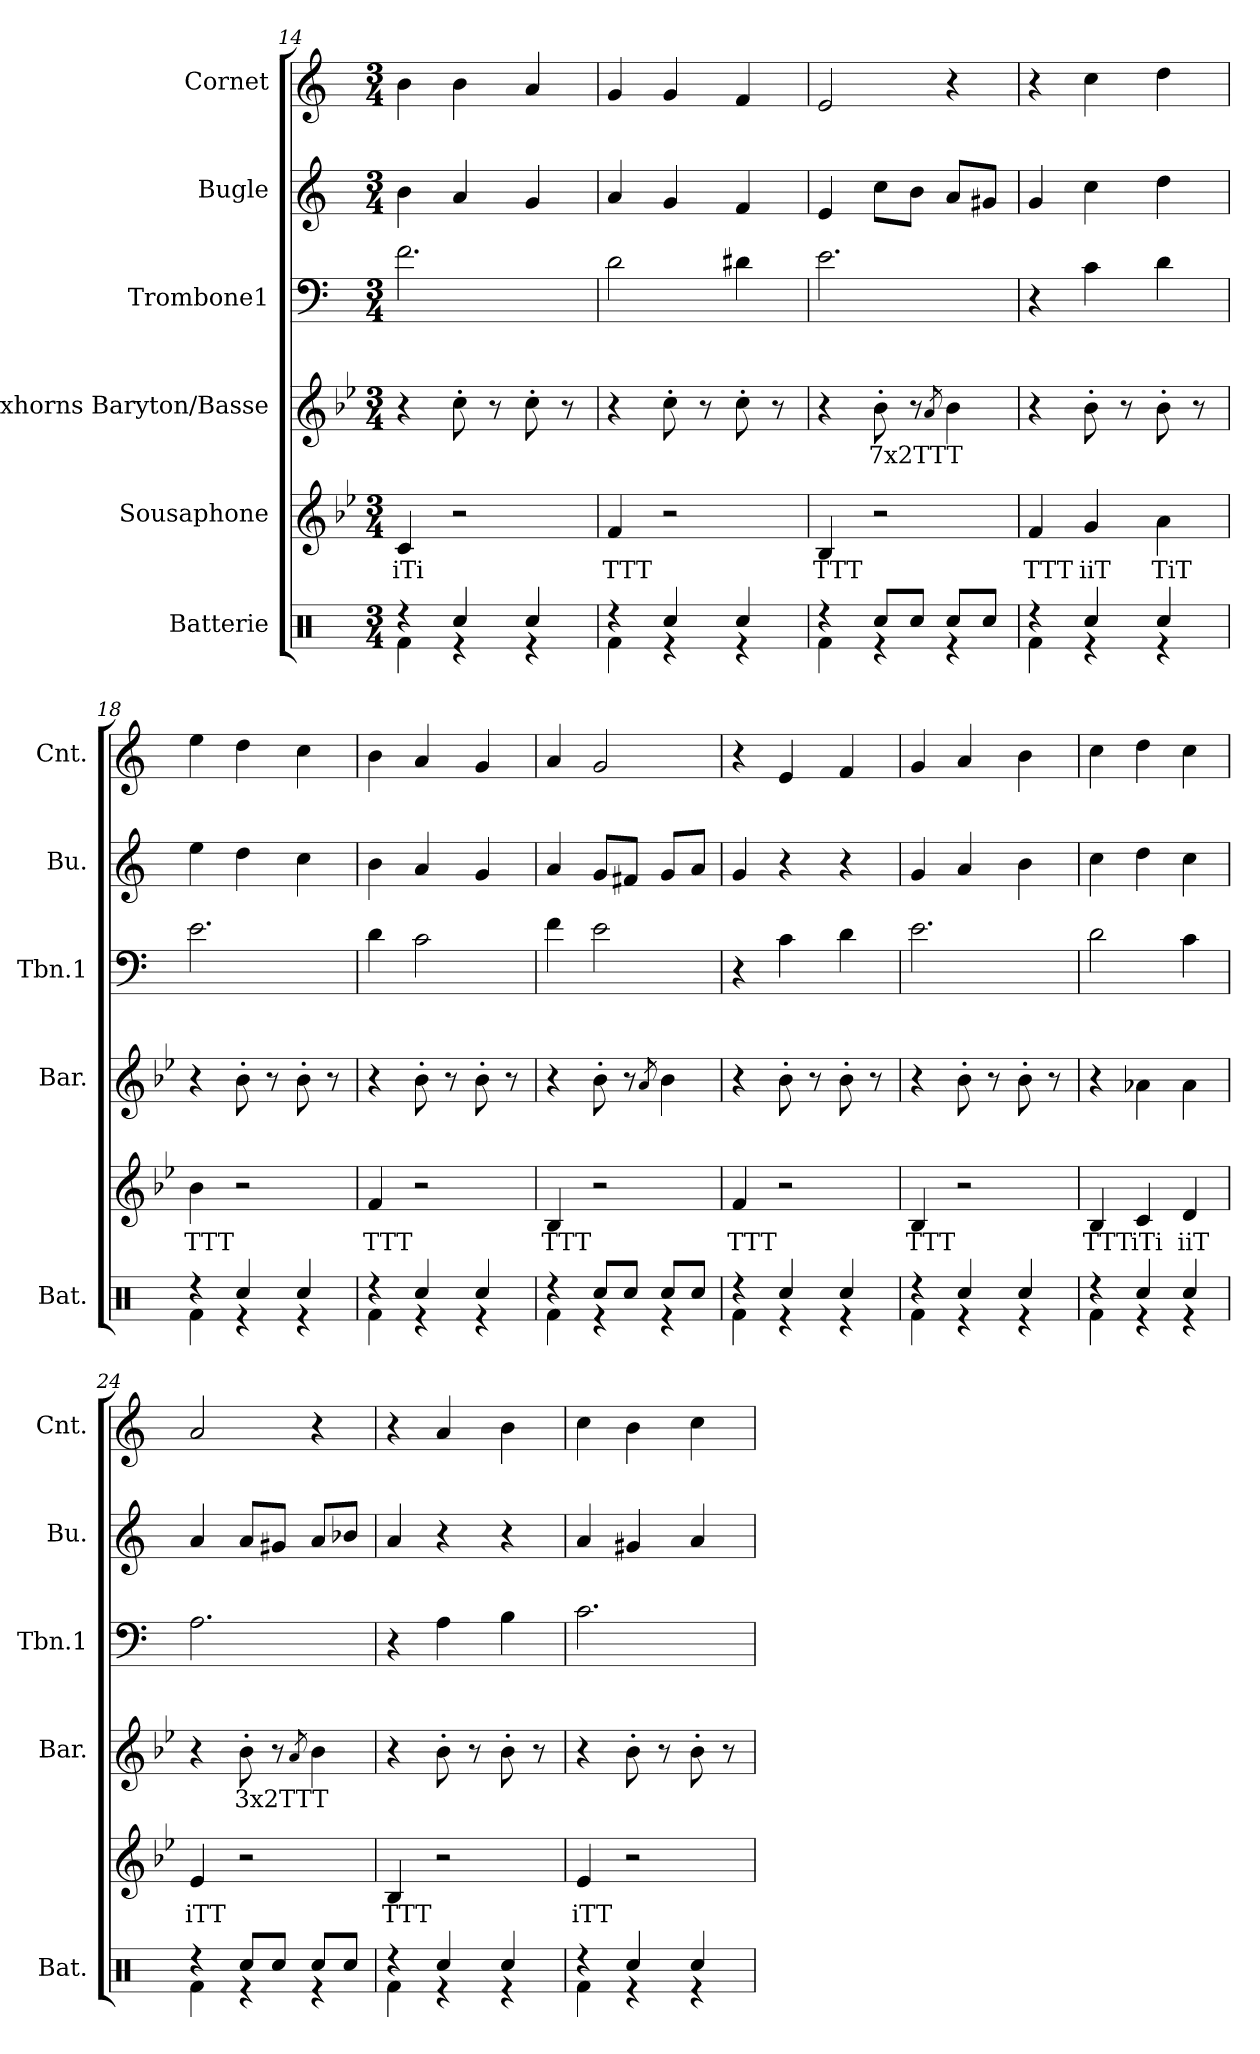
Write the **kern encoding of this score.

**kern	**kern	**text	**kern	**text	**kern	**kern	**kern
*part6	*part5	*part5	*part4	*part4	*part3	*part2	*part1
*staff6	*staff5	*staff5	*staff4	*staff4	*staff3	*staff2	*staff1
*I"Batterie	*I"Sousaphone	*	*I"Saxhorns Baryton/Basse	*	*I"Trombone1	*I"Bugle	*I"Cornet
*I'Bat.	*	*	*I'Bar.	*	*I'Tbn.1	*I'Bu.	*I'Cnt.
*clefX	*clefG2	*	*clefG2	*	*clefF4	*clefG2	*clefG2
*	*ITrd15c26	*	*ITrd8c14	*	*ITrd1c2	*ITrd1c2	*ITrd1c2
*k[]	*k[b-e-]	*	*k[b-e-]	*	*k[b-e-]	*k[b-e-]	*k[b-e-]
*M3/4	*M3/4	*	*M3/4	*	*M3/4	*M3/4	*M3/4
=14	=14	=14	=14	=14	=14	=14	=14
*^	*	*	*	*	*	*	*
!	!	!	!LO:LY:b	!	!	!	!	!
4r	4Rf\	4CC/	iTi	4r	.	2.e-\	4a\	4a\
4Rcc/	4r	2r	.	8c'\	.	.	4g/	4a\
.	.	.	.	8r	.	.	.	.
4Rcc/	4r	.	.	8c'\	.	.	4f/	4g/
.	.	.	.	8r	.	.	.	.
=15	=15	=15	=15	=15	=15	=15	=15	=15
!	!	!	!LO:LY:b	!	!	!	!	!
4r	4Rf\	4FF/	TTT	4r	.	2c\	4g/	4f/
4Rcc/	4r	2r	.	8c'\	.	.	4f/	4f/
.	.	.	.	8r	.	.	.	.
4Rcc/	4r	.	.	8c'\	.	4c#X\	4e-/	4e-/
.	.	.	.	8r	.	.	.	.
=16	=16	=16	=16	=16	=16	=16	=16	=16
!	!	!	!LO:LY:b	!	!	!	!	!
4r	4Rf\	4BBB-/	TTT	4r	.	2.d\	4d/	2d/
!	!	!	!	!	!LO:LY:b	!	!	!
8Rcc/L	4r	2r	.	8B-'\	7x2TTT	.	8b-\L	.
8Rcc/J	.	.	.	8r	.	.	8a\J	.
.	.	.	.	8qA/	.	.	.	.
8Rcc/L	4r	.	.	4B-\	.	.	8g/L	4r
8Rcc/J	.	.	.	.	.	.	8f#X/J	.
=17	=17	=17	=17	=17	=17	=17	=17	=17
!	!	!	!LO:LY:b	!	!	!	!	!
4r	4Rf\	4FF/	TTT	4r	.	4r	4f/	4r
!	!	!	!LO:LY:b	!	!	!	!	!
4Rcc/	4r	4GG/	iiT	8B-'\	.	4B-\	4b-\	4b-\
.	.	.	.	8r	.	.	.	.
!	!	!	!LO:LY:b	!	!	!	!	!
4Rcc/	4r	4AA\	TiT	8B-'\	.	4c\	4cc\	4cc\
.	.	.	.	8r	.	.	.	.
=18	=18	=18	=18	=18	=18	=18	=18	=18
!	!	!	!LO:LY:b	!	!	!	!	!
4r	4Rf\	4BB-\	TTT	4r	.	2.d\	4dd\	4dd\
4Rcc/	4r	2r	.	8B-'\	.	.	4cc\	4cc\
.	.	.	.	8r	.	.	.	.
4Rcc/	4r	.	.	8B-'\	.	.	4b-\	4b-\
.	.	.	.	8r	.	.	.	.
=19	=19	=19	=19	=19	=19	=19	=19	=19
!	!	!	!LO:LY:b	!	!	!	!	!
4r	4Rf\	4FF/	TTT	4r	.	4c\	4a\	4a\
4Rcc/	4r	2r	.	8B-'\	.	2B-\	4g/	4g/
.	.	.	.	8r	.	.	.	.
4Rcc/	4r	.	.	8B-'\	.	.	4f/	4f/
.	.	.	.	8r	.	.	.	.
!!LO:LB:g=z
=20	=20	=20	=20	=20	=20	=20	=20	=20
!	!	!	!LO:LY:b	!	!	!	!	!
4r	4Rf\	4BBB-/	TTT	4r	.	4e-\	4g/	4g/
8Rcc/L	4r	2r	.	8B-'\	.	2d\	8f/L	2f/
8Rcc/J	.	.	.	8r	.	.	8en/J	.
.	.	.	.	8qA/	.	.	.	.
8Rcc/L	4r	.	.	4B-\	.	.	8f/L	.
8Rcc/J	.	.	.	.	.	.	8g/J	.
=21	=21	=21	=21	=21	=21	=21	=21	=21
!	!	!	!LO:LY:b	!	!	!	!	!
4r	4Rf\	4FF/	TTT	4r	.	4r	4f/	4r
4Rcc/	4r	2r	.	8B-'\	.	4B-\	4r	4d/
.	.	.	.	8r	.	.	.	.
4Rcc/	4r	.	.	8B-'\	.	4c\	4r	4e-/
.	.	.	.	8r	.	.	.	.
=22	=22	=22	=22	=22	=22	=22	=22	=22
!	!	!	!LO:LY:b	!	!	!	!	!
4r	4Rf\	4BBB-/	TTT	4r	.	2.d\	4f/	4f/
4Rcc/	4r	2r	.	8B-'\	.	.	4g/	4g/
.	.	.	.	8r	.	.	.	.
4Rcc/	4r	.	.	8B-'\	.	.	4a\	4a\
.	.	.	.	8r	.	.	.	.
=23	=23	=23	=23	=23	=23	=23	=23	=23
!	!	!	!LO:LY:b	!	!	!	!	!
4r	4Rf\	4BBB-/	TTT	4r	.	2c\	4b-\	4b-\
!	!	!	!LO:LY:b	!	!	!	!	!
4Rcc/	4r	4CC/	iTi	4A-X\	.	.	4cc\	4cc\
!	!	!	!LO:LY:b	!	!	!	!	!
4Rcc/	4r	4DD/	iiT	4A-\	.	4B-\	4b-\	4b-\
=24	=24	=24	=24	=24	=24	=24	=24	=24
!	!	!	!LO:LY:b	!	!	!	!	!
4r	4Rf\	4EE-/	iTT	4r	.	2.G\	4g/	2g/
!	!	!	!	!	!LO:LY:b	!	!	!
8Rcc/L	4r	2r	.	8B-'\	3x2TTT	.	8g/L	.
8Rcc/J	.	.	.	8r	.	.	8f#X/J	.
.	.	.	.	8qA/	.	.	.	.
8Rcc/L	4r	.	.	4B-\	.	.	8g/L	4r
8Rcc/J	.	.	.	.	.	.	8a-X/J	.
=25	=25	=25	=25	=25	=25	=25	=25	=25
!	!	!	!LO:LY:b	!	!	!	!	!
4r	4Rf\	4BBB-/	TTT	4r	.	4r	4g/	4r
4Rcc/	4r	2r	.	8B-'\	.	4G\	4r	4g/
.	.	.	.	8r	.	.	.	.
4Rcc/	4r	.	.	8B-'\	.	4A\	4r	4a\
.	.	.	.	8r	.	.	.	.
!!LO:PB:g=z
=26	=26	=26	=26	=26	=26	=26	=26	=26
!	!	!	!LO:LY:b	!	!	!	!	!
4r	4Rf\	4EE-/	iTT	4r	.	2.B-\	4g/	4b-\
4Rcc/	4r	2r	.	8B-'\	.	.	4f#X/	4a\
.	.	.	.	8r	.	.	.	.
4Rcc/	4r	.	.	8B-'\	.	.	4g/	4b-\
.	.	.	.	8r	.	.	.	.
*v	*v	*	*	*	*	*	*	*
=	=	=	=	=	=	=	=
*-	*-	*-	*-	*-	*-	*-	*-
